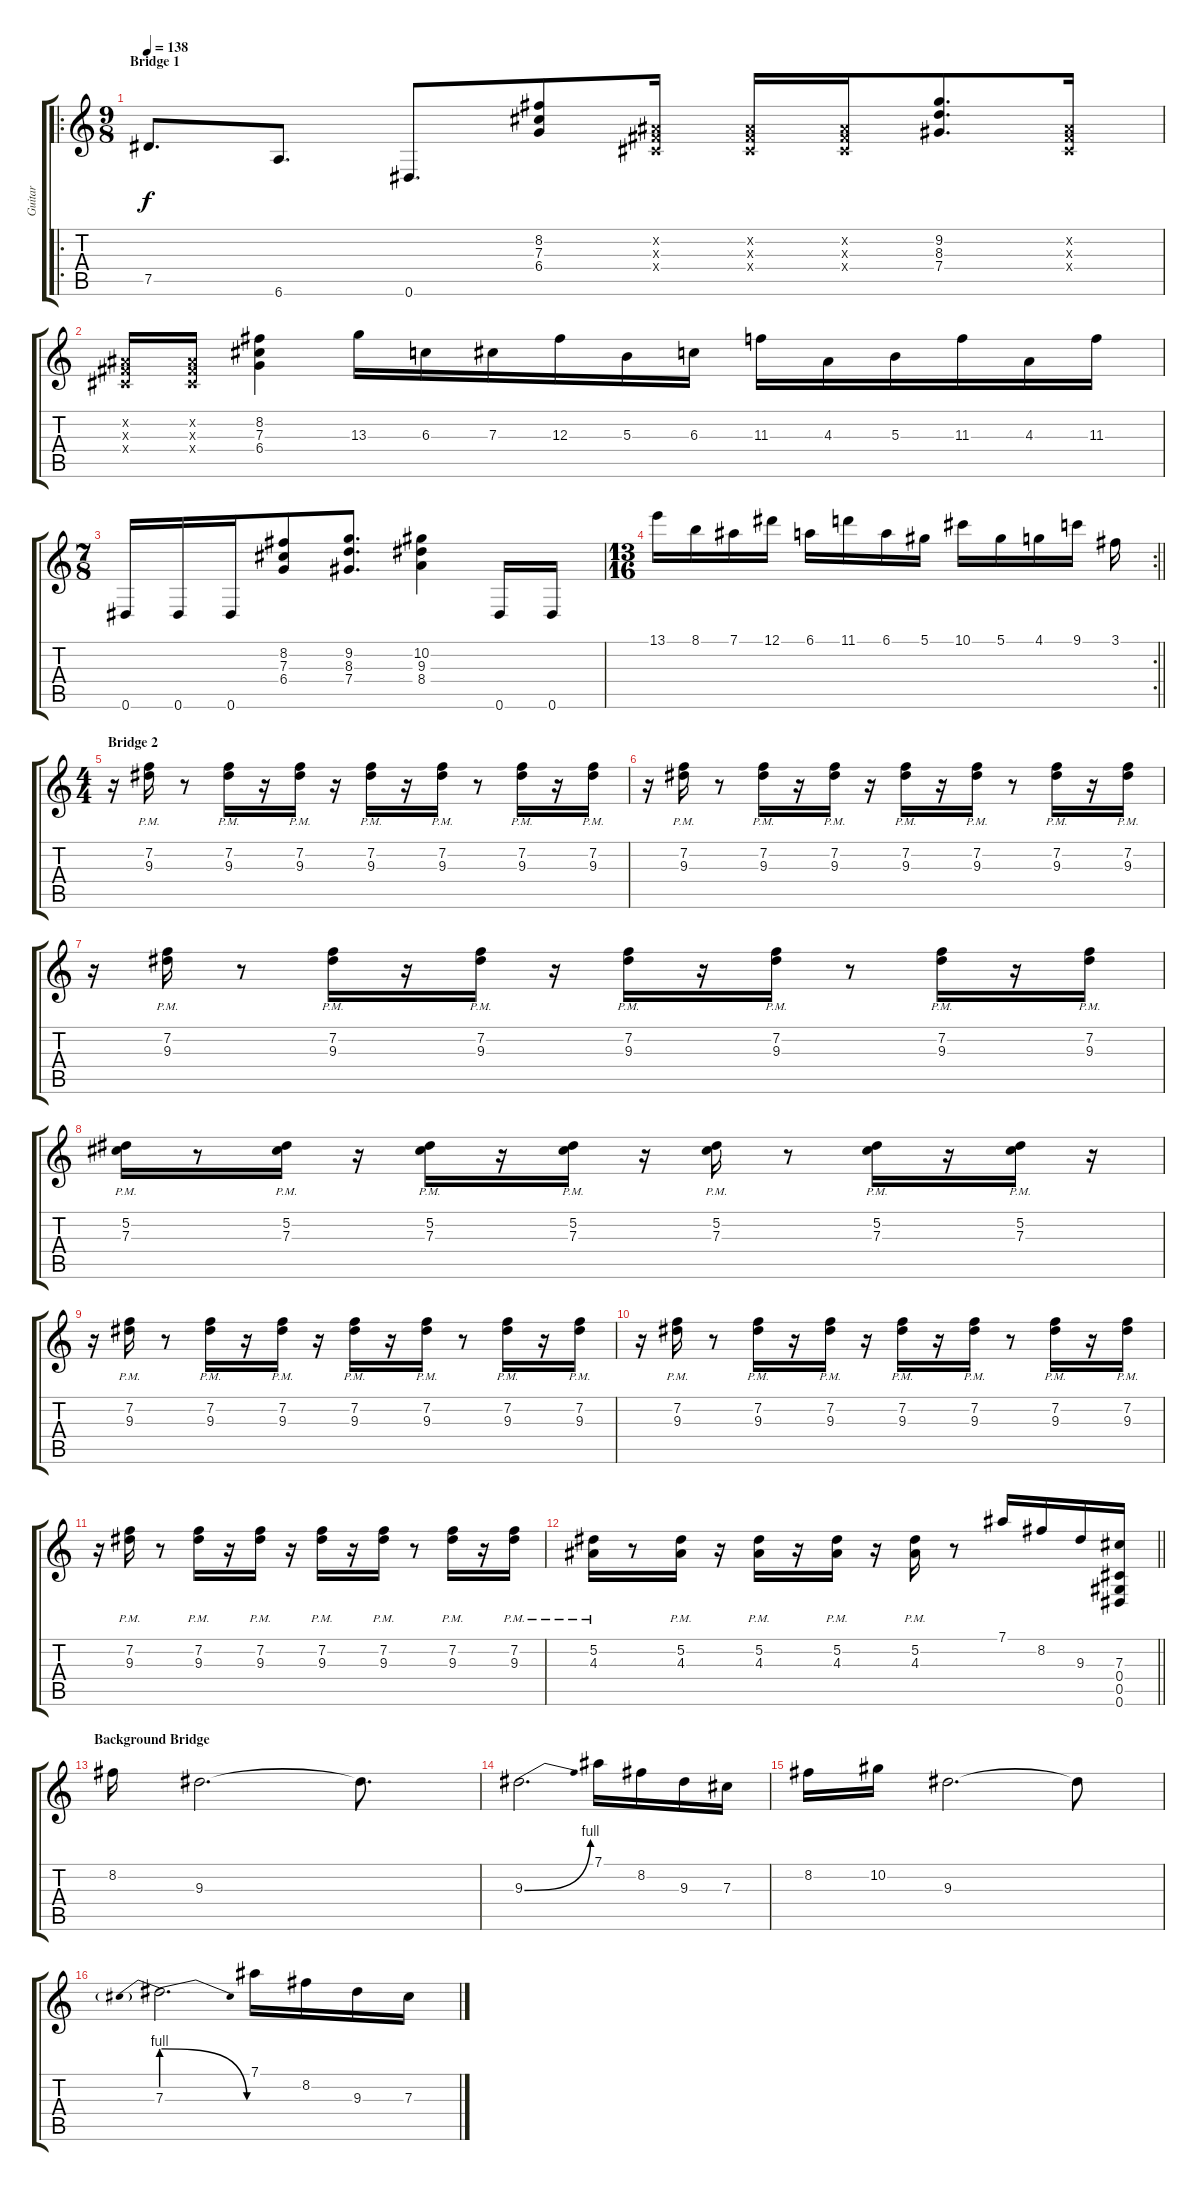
\track ("Guitar" "Guitar") {instrument overdrivenguitar}
\staff {score tabs}
\tuning (Eb4 Bb3 Gb3 Db3 Ab2 Eb2) {hide}
\ro
\ts (9 8)
\section ("" "Bridge 1")
\tempo 138
\clef g2
\ks c
7.5.8{d dy f} 6.6.8{d} 0.6.8{d} (8.2 7.3 6.4).8 (0.2{x} 0.3{x} 0.4{x}).16 (0.2{x} 0.3{x} 0.4{x}).16 (0.2{x} 0.3{x} 0.4{x}).16 (9.2 8.3 7.4).8{d} (0.2{x} 0.3{x} 0.4{x}).16 |
(0.2{x} 0.3{x} 0.4{x}).16 (0.2{x} 0.3{x} 0.4{x}).16 (8.2 7.3 6.4).4 13.3.16 6.3.16 7.3.16 12.3.16 5.3.16 6.3.16 11.3.16 4.3.16 5.3.16 11.3.16 4.3.16 11.3.16 |
\ts (7 8)
0.6.16 0.6.16 0.6.16 (8.2 7.3 6.4).8 (9.2 8.3 7.4).8{d} (10.2 9.3 8.4).4 0.6.16 0.6.16 |
\rc 2
\ts (13 16)
\barLineRight lightlight
13.1.16 8.1.16 7.1.16 12.1.16 6.1.16 11.1.16 6.1.16 5.1.16 10.1.16 5.1.16 4.1.16 9.1.16 3.1.16 |
\ts (4 4)
\section ("" "Bridge 2")
r.16 (7.2{pm} 9.3{pm}).16 r.8 (7.2{pm} 9.3{pm}).16 r.16 (7.2{pm} 9.3{pm}).16 r.16 (7.2{pm} 9.3{pm}).16 r.16 (7.2{pm} 9.3{pm}).16 r.8 (7.2{pm} 9.3{pm}).16 r.16 (7.2{pm} 9.3{pm}).16 |
r.16 (7.2{pm} 9.3{pm}).16 r.8 (7.2{pm} 9.3{pm}).16 r.16 (7.2{pm} 9.3{pm}).16 r.16 (7.2{pm} 9.3{pm}).16 r.16 (7.2{pm} 9.3{pm}).16 r.8 (7.2{pm} 9.3{pm}).16 r.16 (7.2{pm} 9.3{pm}).16 |
r.16 (7.2{pm} 9.3{pm}).16 r.8 (7.2{pm} 9.3{pm}).16 r.16 (7.2{pm} 9.3{pm}).16 r.16 (7.2{pm} 9.3{pm}).16 r.16 (7.2{pm} 9.3{pm}).16 r.8 (7.2{pm} 9.3{pm}).16 r.16 (7.2{pm} 9.3{pm}).16 |
(5.2{pm} 7.3{pm}).16 r.8 (5.2{pm} 7.3{pm}).16 r.16 (5.2{pm} 7.3{pm}).16 r.16 (5.2{pm} 7.3{pm}).16 r.16 (5.2{pm} 7.3{pm}).16 r.8 (5.2{pm} 7.3{pm}).16 r.16 (5.2{pm} 7.3{pm}).16 r.16 |
r.16 (7.2{pm} 9.3{pm}).16 r.8 (7.2{pm} 9.3{pm}).16 r.16 (7.2{pm} 9.3{pm}).16 r.16 (7.2{pm} 9.3{pm}).16 r.16 (7.2{pm} 9.3{pm}).16 r.8 (7.2{pm} 9.3{pm}).16 r.16 (7.2{pm} 9.3{pm}).16 |
r.16 (7.2{pm} 9.3{pm}).16 r.8 (7.2{pm} 9.3{pm}).16 r.16 (7.2{pm} 9.3{pm}).16 r.16 (7.2{pm} 9.3{pm}).16 r.16 (7.2{pm} 9.3{pm}).16 r.8 (7.2{pm} 9.3{pm}).16 r.16 (7.2{pm} 9.3{pm}).16 |
r.16 (7.2{pm} 9.3{pm}).16 r.8 (7.2{pm} 9.3{pm}).16 r.16 (7.2{pm} 9.3{pm}).16 r.16 (7.2{pm} 9.3{pm}).16 r.16 (7.2{pm} 9.3{pm}).16 r.8 (7.2{pm} 9.3{pm}).16 r.16 (7.2{pm} 9.3{pm}).16 |
\barLineRight lightlight
(5.2{pm} 4.3{pm}).16 r.8 (5.2{pm} 4.3{pm}).16 r.16 (5.2{pm} 4.3{pm}).16 r.16 (5.2{pm} 4.3{pm}).16 r.16 (5.2{pm} 4.3{pm}).16 r.8 7.1.16 8.2.16 9.3.16 (7.3 0.4 0.5 0.6).16 |
\section ("" "Background Bridge")
8.2.16 9.3.2{d} 9.3{t}.8{d} |
9.3{be (bend 0 0 60 4)}.2{d} 7.1.16 8.2.16 9.3.16 7.3.16 |
8.2.16 10.2.16 9.3.2{d} 9.3{t}.8 |
7.3{be (prebendrelease 0 4 60 0)}.2{d} 7.1.16 8.2.16 9.3.16 7.3.16
